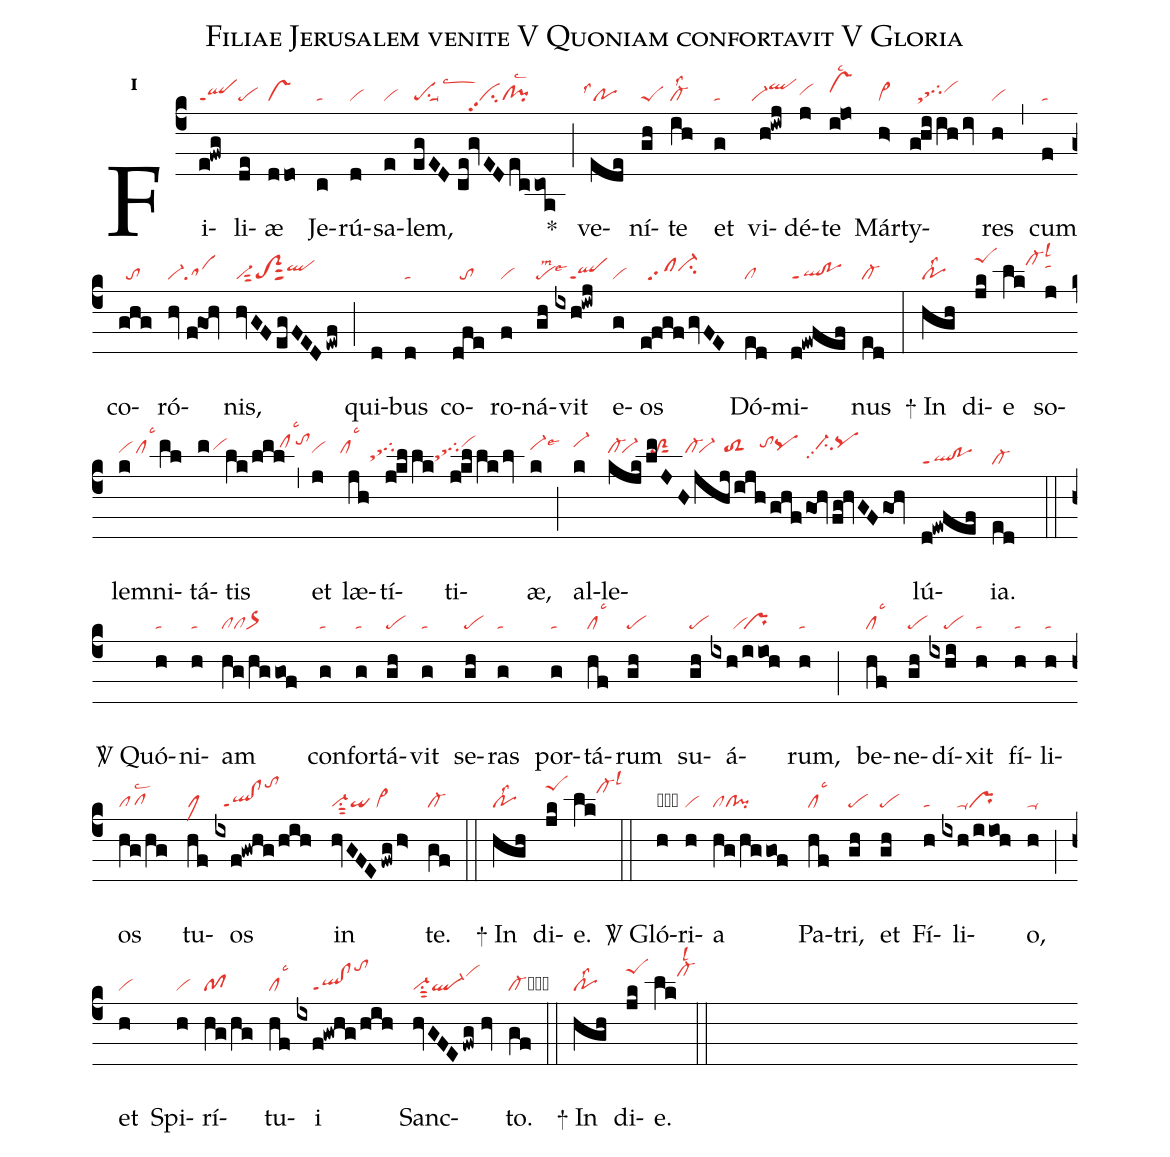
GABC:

name:Filiae Jerusalem venite V Quoniam confortavit V Gloria;
office-part:re;
mode:1;
nabc-lines:1;
%%
initial-style: 1;
name: Filiae Jerusalem venite;
mode: 1;
office-part: Responsorium;
annotation: Resp.;
annotation: i;
nabc-lines: 1;
%%
(c4) Fi(e!fwg|qlppt1)li(de|pe)æ(ddo|vs) Je(c|ta)rú(d|vi)sa(e|vi)lem,(egED//ce!gvEDeccoa|pesu1suu1lscw3``cipp2cl!pilsc2) <sp>*</sp>(;) ve(ede|``polss1)ní(gh|peS)te(ih|cl-lss2) et(g|ta) vi(h!iwj|``vi-qlhj)dé(j|vihh)te(i@jo|vshilsc2) Már(h>|vi>)ty(ghiihiv|//ststhhtghivihi)res(h|vi) (,) cum(f|ta) co(ghg|//to)ró(hv//f@goh|vi-sa)nis,(hvGFegFED/ewf|vi-sut2toS2sut2qlhi) (;) qui(d)bus(d|ta) co(dfe|//to)ro(f|vi)ná(gh|pelsm2)vit(ixh!iwj|qlppt1lse4) e(g|vi)os(e!fgfgvFE|//clpp2ci-hi) Dó(ed|cl)mi(d!ewfef|ql!poppt1)nus(ed|cl-) (:)
<sp>+</sp> In(hgh|polss2) di(jk|peShl)e(lk|//////cl-hklsl3) so(j|tahj)lem(k|vihj)ni(ml|``````clhjlsc3)tá(m|////vihk)tis(lk/lml|//////////////clhllsc3`tohm) (,) et(j|vihj) læ(jh|``clhjlsc3)tí(jkllk|````sthhsthjtghk)ti(jkllklv|````sthhsthjtghkvihl)æ,(k|vi-hklse6) (;) al(k|vi-hl)le(kjk/lmJH/jhj/ijh/ghf/goh/fg!hvGFgoh|cl-hj`vi-hj///toS2hjsut1////cl-hj`vi-hj//toS2hj///tohlpqhk////ci-hkpp2pqhl)lú(d!ewfef|ql!poppt1)ia.(ed|cl-) (::)

<sp>V/</sp> Quó(h|ta)ni(h|ta)am(hg/hggof|clclor>) con(g|ta)for(g|ta)tá(gh|pe)vit(g|ta) se(gh|pe)ras(g|ta) por(g|ta)tá(hf|cllsc3)rum(gh|pe) su(gh|pe)á(ixh/iioh|//////vi`pr)rum,(h|ta) (;) be(hf|cllsc3)ne(gh|pe)dí(ixhi|////pe)xit(h|ta) fí(h|ta)li(h|ta)os(hg/hg|pflsc2) tu(hf|clM)os(ixf!gwhg/hih|//ql!clppt1tohm) in(hvGFE/fwg/h>|vi-su1sut2qi/vi>) te.(gf|cl-) (::)
<sp>+</sp> In(hgh|polss2) di(jk|peShl)e.(lk|//////cl-hklsl3) (::)

<sp>V/</sp> Gló(h|obvi)ri(h|vi)a(hg/hggof|clcl!pi) Pa(hf|cllsc3)tri,(gh|pe) et(gh|pe) Fí(h|ta)li(ixh/iioh|////ta-pr)o,(h|ta-) (;) et(h|vi) Spi(h|vi)rí(hg/hg|pf)tu(hf|cllsc3)i(ixf!gwhg/hih|////ql!clppt1tohm) Sanc(hvGFE/fwg//hv|vi-su1sut2ql-vihk)to.(gf|cl-cb) (::)
<sp>+</sp> In(hgh|polss2) di(jk|peShl)e.(lk|//////cl-hklsl2) (::)
